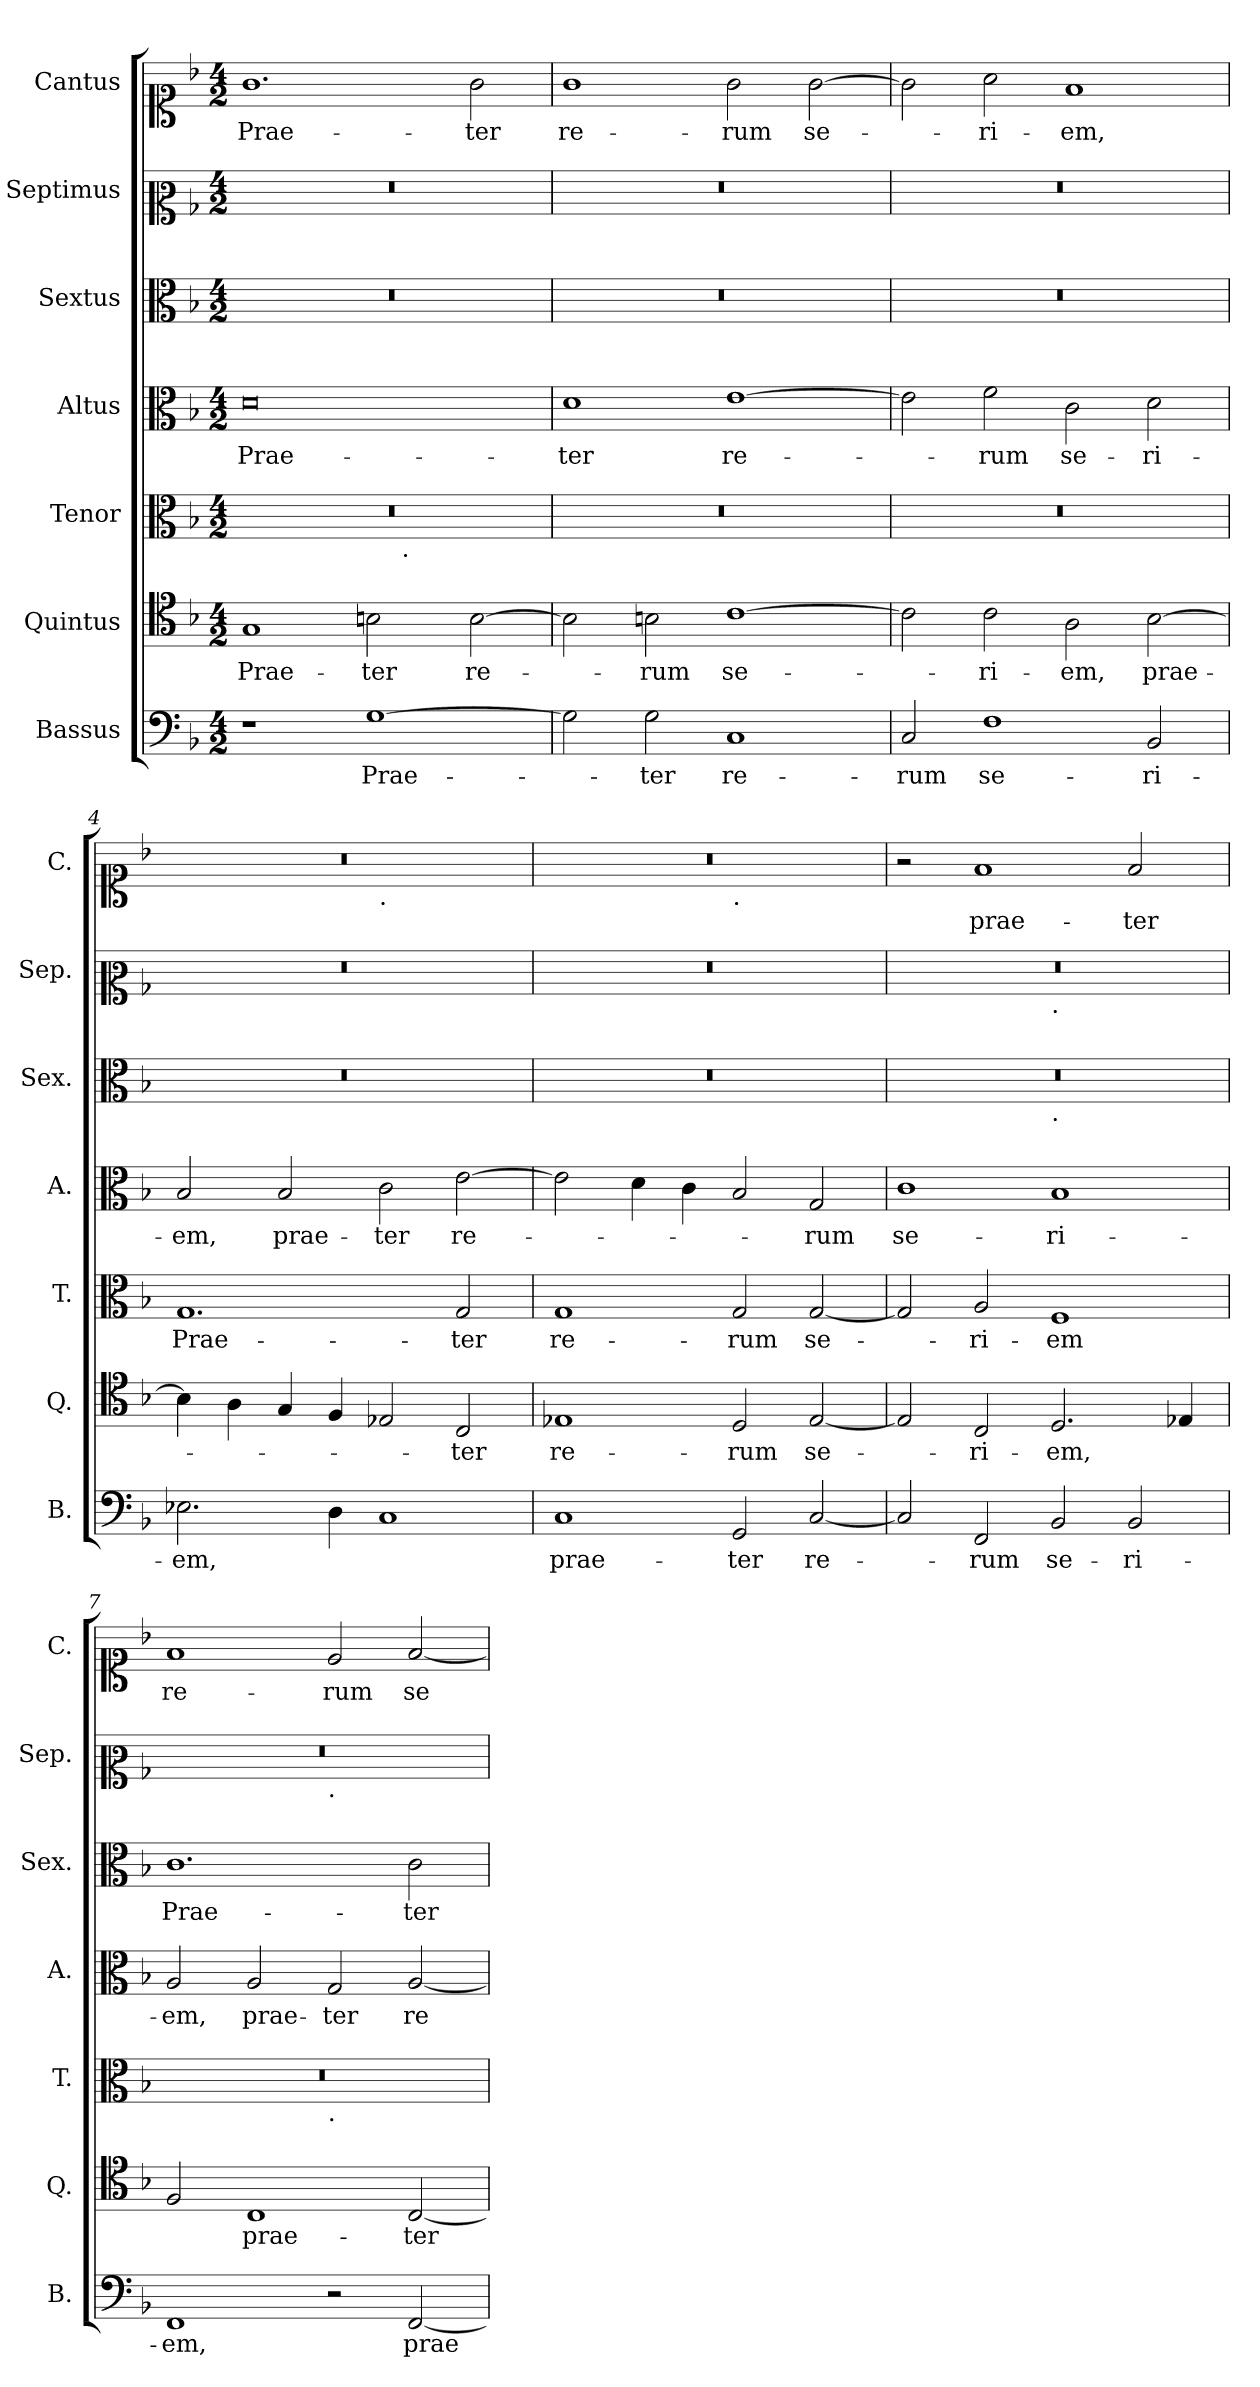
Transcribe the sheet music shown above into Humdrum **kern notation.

**kern	**text	**kern	**text	**kern	**text	**kern	**text	**kern	**text	**kern	**kern	**text
*part7	*part7	*part6	*part6	*part5	*part5	*part4	*part4	*part3	*part3	*part2	*part1	*part1
*staff7	*staff7	*staff6	*staff6	*staff5	*staff5	*staff4	*staff4	*staff3	*staff3	*staff2	*staff1	*staff1
*I"Bassus	*	*I"Quintus	*	*I"Tenor	*	*I"Altus	*	*I"Sextus	*	*I"Septimus	*I"Cantus	*
*I'B.	*	*I'Q.	*	*I'T.	*	*I'A.	*	*I'Sex.	*	*I'Sep.	*I'C.	*
*clefF4	*	*clefC4	*	*clefC3	*	*clefC3	*	*clefC3	*	*clefC2	*clefC1	*
*k[b-]	*	*k[b-]	*	*k[b-]	*	*k[b-]	*	*k[b-]	*	*k[b-]	*k[b-]	*
*F:	*	*F:	*	*F:	*	*F:	*	*F:	*	*F:	*F:	*
*M4/2	*	*M4/2	*	*M4/2	*	*M4/2	*	*M4/2	*	*M4/2	*M4/2	*
=1	=1	=1	=1	=1	=1	=1	=1	=1	=1	=1	=1	=1
*	*	*	*	*^	*	*	*	*	*	*	*	*
1r	.	1G	Prae-	0r	1ryy	.	0d	Prae-	0r	.	0r	1.g	Prae-
[1G	Prae-	2Bn\	-ter	.	8ryy	.	.	.	.	.	.	.	.
!	!	!	!	!	!LO:TX:b:t=.	!	!	!	!	!	!	!	!
.	.	.	.	.	2..ryy	.	.	.	.	.	.	.	.
.	.	[2B\	re-	.	.	.	.	.	.	.	.	2g\	-ter
*	*	*	*	*v	*v	*	*	*	*	*	*	*	*
=2	=2	=2	=2	=2	=2	=2	=2	=2	=2	=2	=2	=2
2G\]	.	2B\]	.	0r	.	1d	-ter	0r	.	0r	1g	re-
2G\	-ter	2Bn\	-rum	.	.	.	.	.	.	.	.	.
1C	re-	[1c	se-	.	.	[1e	re-	.	.	.	2g\	-rum
.	.	.	.	.	.	.	.	.	.	.	[2g\	se-
=3	=3	=3	=3	=3	=3	=3	=3	=3	=3	=3	=3	=3
2C/	-rum	2c\]	.	0r	.	2e\]	.	0r	.	0r	2g\]	.
1F	se-	2c\	-ri-	.	.	2f\	-rum	.	.	.	2a\	-ri-
.	.	2A\	-em,	.	.	2c\	se-	.	.	.	1f	-em,
2BB-/	-ri-	[2B-\	prae-	.	.	2d\	-ri-	.	.	.	.	.
=4	=4	=4	=4	=4	=4	=4	=4	=4	=4	=4	=4	=4
*	*	*	*	*	*	*	*	*	*	*	*^	*
2.E-X\	-em,	4B-\]	.	1.G	Prae-	2B-/	-em,	0r	.	0r	0r	1ryy	.
.	.	4A\	.	.	.	.	.	.	.	.	.	.	.
.	.	4G/	.	.	.	2B-/	prae-	.	.	.	.	.	.
4D\	.	4F/	.	.	.	.	.	.	.	.	.	.	.
!	!	!	!	!	!	!	!	!	!	!	!	!LO:TX:b:t=.	!
1C	.	2E-X/	.	.	.	2c\	-ter	.	.	.	.	1ryy	.
.	.	2C/	-ter	2G/	-ter	[2e\	re-	.	.	.	.	.	.
=5	=5	=5	=5	=5	=5	=5	=5	=5	=5	=5	=5	=5	=5
1C	prae-	1E-X	re-	1G	re-	2e\]	.	0r	.	0r	0r	1ryy	.
.	.	.	.	.	.	4d\	.	.	.	.	.	.	.
.	.	.	.	.	.	4c\	.	.	.	.	.	.	.
!	!	!	!	!	!	!	!	!	!	!	!	!LO:TX:b:t=.	!
2GG/	-ter	2D/	-rum	2G/	-rum	2B-/	.	.	.	.	.	1ryy	.
[2C/	re-	[2E-/	se-	[2G/	se-	2G/	-rum	.	.	.	.	.	.
*	*	*	*	*	*	*	*	*	*	*	*v	*v	*
=6	=6	=6	=6	=6	=6	=6	=6	=6	=6	=6	=6	=6
*	*	*	*	*	*	*	*	*^	*	*^	*	*
2C/]	.	2E-/]	.	2G/]	.	1c	se-	0r	1ryy	.	0r	1ryy	2r	.
2FF/	-rum	2C/	-ri-	2A/	ri-	.	.	.	.	.	.	.	1f	prae-
!	!	!	!	!	!	!	!	!	!	!	!	!LO:TX:b:t=.	!	!
!	!	!	!	!	!	!	!	!	!LO:TX:b:t=.	!	!	!	!	!
2BB-/	se-	2.D/	-em,	1F	-em	1B-	-ri-	.	1ryy	.	.	1ryy	.	.
2BB-/	-ri-	.	.	.	.	.	.	.	.	.	.	.	2f/	-ter
.	.	4E-X/	.	.	.	.	.	.	.	.	.	.	.	.
*	*	*	*	*	*	*	*	*v	*v	*	*	*	*	*
!!LO:LB:g=z
=7	=7	=7	=7	=7	=7	=7	=7	=7	=7	=7	=7	=7	=7
*	*	*	*	*^	*	*	*	*	*	*	*	*	*
1FF	-em,	2F/	.	0r	1ryy	.	2A/	-em,	1.c	Prae-	0r	1ryy	1f	re-
.	.	1C	prae-	.	.	.	2A/	prae-	.	.	.	.	.	.
!	!	!	!	!	!	!	!	!	!	!	!	!LO:TX:b:t=.	!	!
!	!	!	!	!	!LO:TX:b:t=.	!	!	!	!	!	!	!	!	!
2r	.	.	.	.	1ryy	.	2G/	-ter	.	.	.	1ryy	2e/	-rum
[2FF/	prae-	[2C/	-ter	.	.	.	[2A/	re-	2c\	-ter	.	.	[2f/	se-
*	*	*	*	*v	*v	*	*	*	*	*	*v	*v	*	*
=	=	=	=	=	=	=	=	=	=	=	=	=
*-	*-	*-	*-	*-	*-	*-	*-	*-	*-	*-	*-	*-
